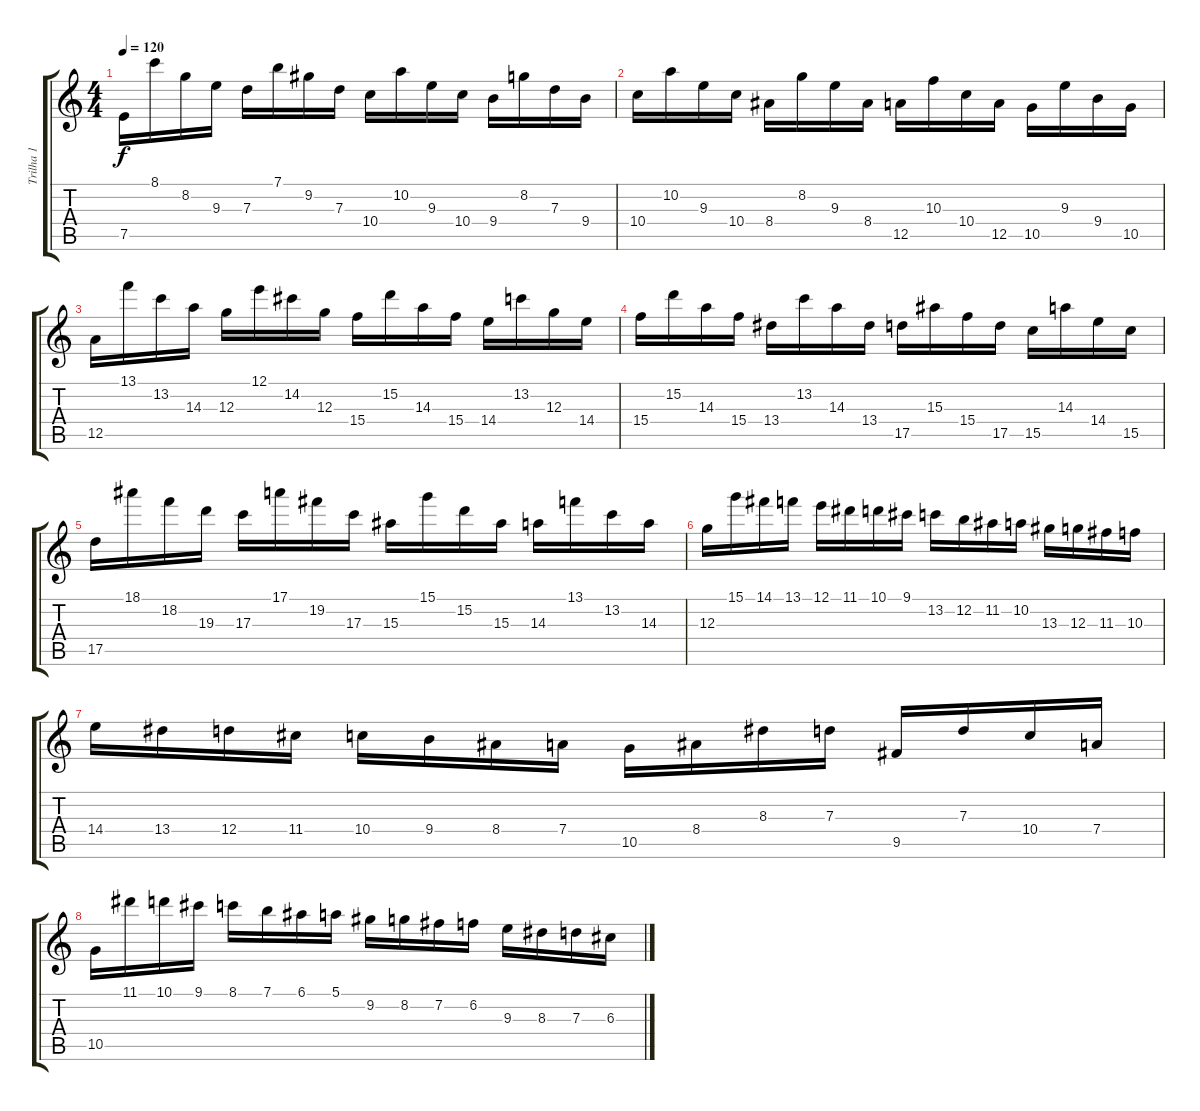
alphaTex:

\track ("Trilha 1" "Trilha 1") {instrument acousticguitarnylon}
\staff {score tabs}
\tuning (E4 B3 G3 D3 A2 E2) {hide}
\ts (4 4)
\tempo 120
\clef g2
\ks c
7.5.16{dy f} 8.1.16 8.2.16 9.3.16 7.3.16 7.1.16 9.2.16 7.3.16 10.4.16 10.2.16 9.3.16 10.4.16 9.4.16 8.2.16 7.3.16 9.4.16 |
10.4.16 10.2.16 9.3.16 10.4.16 8.4.16 8.2.16 9.3.16 8.4.16 12.5.16 10.3.16 10.4.16 12.5.16 10.5.16 9.3.16 9.4.16 10.5.16 |
12.5.16 13.1.16 13.2.16 14.3.16 12.3.16 12.1.16 14.2.16 12.3.16 15.4.16 15.2.16 14.3.16 15.4.16 14.4.16 13.2.16 12.3.16 14.4.16 |
15.4.16 15.2.16 14.3.16 15.4.16 13.4.16 13.2.16 14.3.16 13.4.16 17.5.16 15.3.16 15.4.16 17.5.16 15.5.16 14.3.16 14.4.16 15.5.16 |
17.5.16 18.1.16 18.2.16 19.3.16 17.3.16 17.1.16 19.2.16 17.3.16 15.3.16 15.1.16 15.2.16 15.3.16 14.3.16 13.1.16 13.2.16 14.3.16 |
12.3.16 15.1.16 14.1.16 13.1.16 12.1.16 11.1.16 10.1.16 9.1.16 13.2.16 12.2.16 11.2.16 10.2.16 13.3.16 12.3.16 11.3.16 10.3.16 |
14.4.16 13.4.16 12.4.16 11.4.16 10.4.16 9.4.16 8.4.16 7.4.16 10.5.16 8.4.16 8.3.16 7.3.16 9.5.16 7.3.16 10.4.16 7.4.16 |
10.5.16 11.1.16 10.1.16 9.1.16 8.1.16 7.1.16 6.1.16 5.1.16 9.2.16 8.2.16 7.2.16 6.2.16 9.3.16 8.3.16 7.3.16 6.3.16
